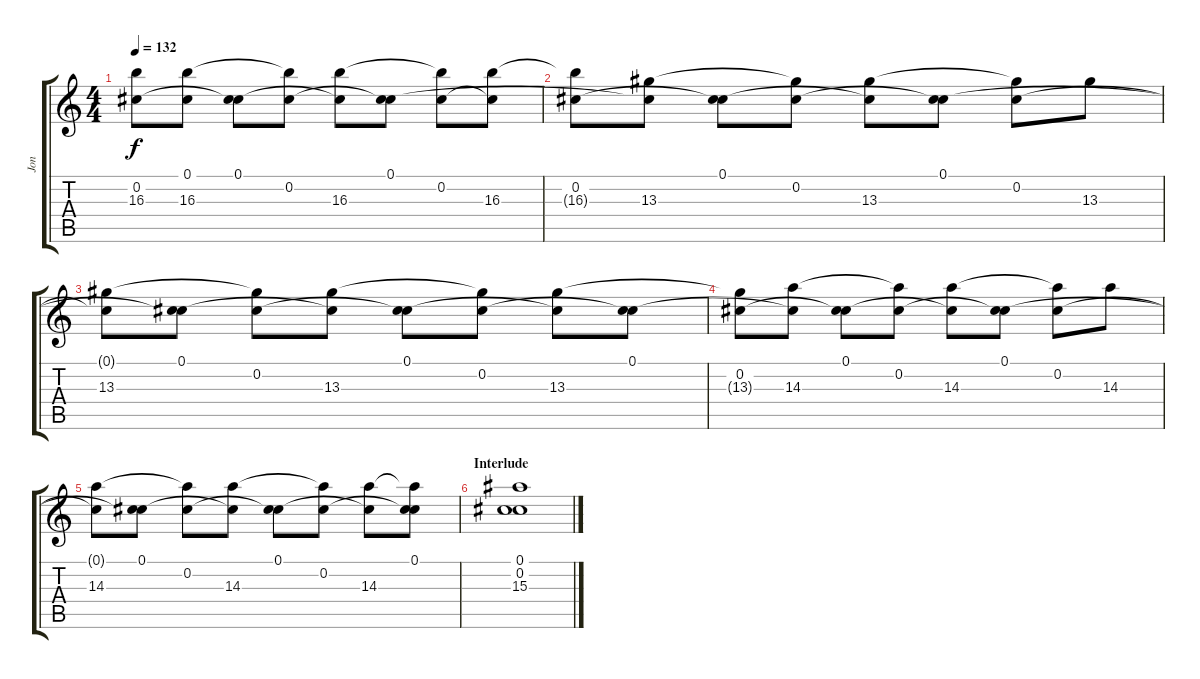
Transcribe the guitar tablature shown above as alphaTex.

\track ("Jon" "Jon") {instrument overdrivenguitar}
\staff {score tabs}
\tuning (Db4 Db4 G3 D3 A2 E2) {hide}
\ts (4 4)
\tempo 132
\clef g2
\ks c
(0.2 16.3{t}).8{dy f} (0.1{t} 16.3).8 (0.1 0.2{t}).8 (0.2 16.3{t}).8 (0.1{t} 16.3).8 (0.1 0.2{t}).8 (0.2 16.3{t}).8 (0.2{t} 16.3).8 |
(0.2 16.3{t}).8 (0.1{t} 13.3).8 (0.1 0.2{t}).8 (0.2 13.3{t}).8 (0.1{t} 13.3).8 (0.1 0.2{t}).8 (0.2 13.3{t}).8 13.3.8 |
(0.1{t} 13.3).8 (0.1 0.2{t}).8 (0.2 13.3{t}).8 (0.1{t} 13.3).8 (0.1 0.2{t}).8 (0.2 13.3{t}).8 (0.1{t} 13.3).8 (0.1 0.2{t}).8 |
(0.2 13.3{t}).8 (0.1{t} 14.3).8 (0.1 0.2{t}).8 (0.2 14.3{t}).8 (0.1{t} 14.3).8 (0.1 0.2{t}).8 (0.2 14.3{t}).8 14.3.8 |
(0.1{t} 14.3).8 (0.1 0.2{t}).8 (0.2 14.3{t}).8 (0.1{t} 14.3).8 (0.1 0.2{t}).8 (0.2 14.3{t}).8 (0.1{t} 14.3).8 (0.1 0.2{t} 14.3{t}).8 |
\section ("" "Interlude")
(0.1 0.2 15.3).1{volume 0}
